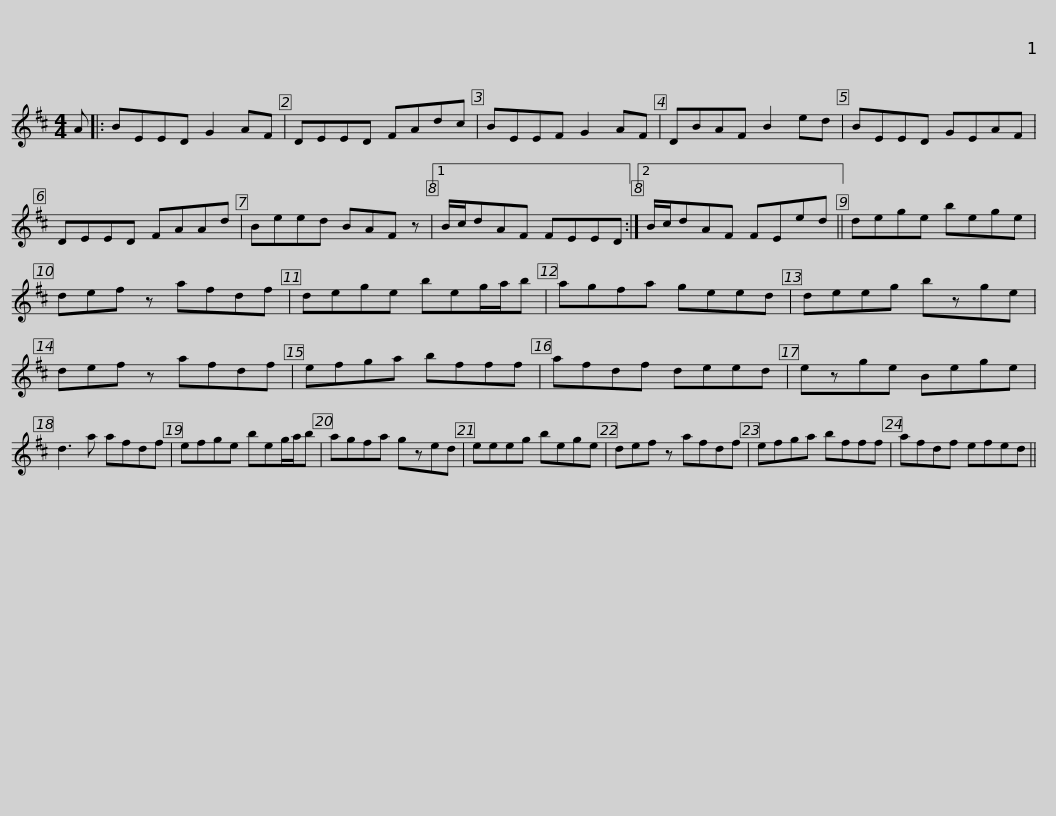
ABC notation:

X:1
L:1/8
M:4/4
I:linebreak $
K:D
V:1 treble
V:1
 A |: BEED G2 AF | DEED FAdc | BEEF G2 AF | DBAF B2 ed | %5
 BEED GEAF |$ DEED FAAd | Beed BAF z |1 B/c/dAF FEED :|2 B/c/dAF FEed || %10
 dege bege |$ def z afdf | dege beg/a/b | agfa geed | deeg bzge | %15
 def z afdf |$ efga bfff | afdf deed | ezge Bege | d3 a afdf | %20
 efge beg/a/b |$ agfa gzed | eeeg bege | def z afdf | efga bfff | %25
 afdf efed || %26
